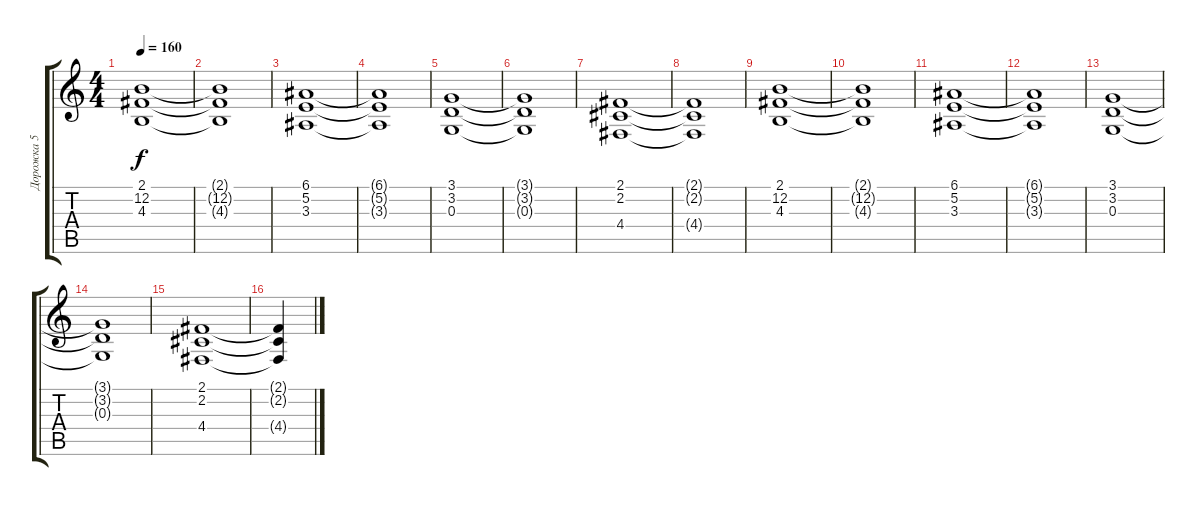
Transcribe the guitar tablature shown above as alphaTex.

\track ("Дорожка 5" "Дорожка 5") {instrument stringensemble1}
\staff {score tabs}
\tuning (E4 B3 G3 D3 A2 E2) {hide}
\ts (4 4)
\tempo 160
\clef g2
\ks c
(2.1 12.2 4.3).1{dy f} |
(2.1{t} 12.2{t} 4.3{t}).1 |
(6.1 5.2 3.3).1 |
(6.1{t} 5.2{t} 3.3{t}).1 |
(3.1 3.2 0.3).1 |
(3.1{t} 3.2{t} 0.3{t}).1 |
(2.1 2.2 4.4).1 |
(2.1{t} 2.2{t} 4.4{t}).1 |
(2.1 12.2 4.3).1 |
(2.1{t} 12.2{t} 4.3{t}).1 |
(6.1 5.2 3.3).1 |
(6.1{t} 5.2{t} 3.3{t}).1 |
(3.1 3.2 0.3).1 |
(3.1{t} 3.2{t} 0.3{t}).1 |
(2.1 2.2 4.4).1 |
(2.1{t} 2.2{t} 4.4{t}).4
